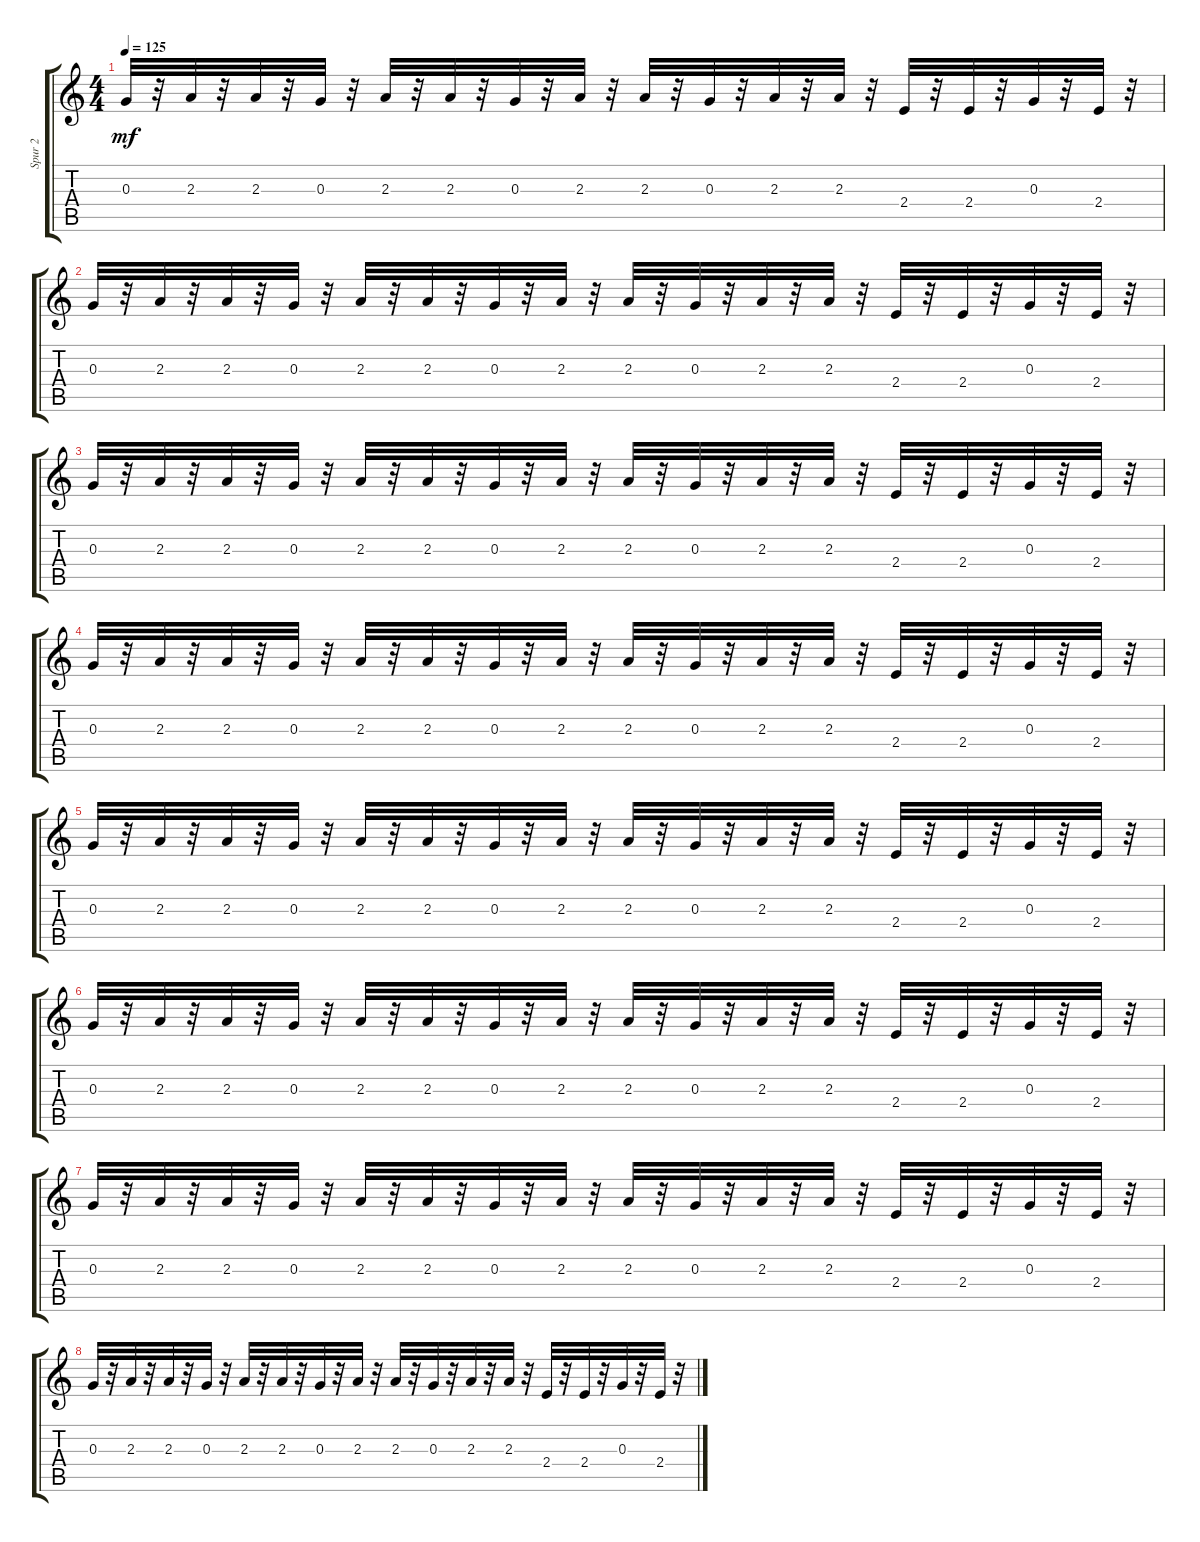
\track ("Spur 2" "Spur 2") {instrument overdrivenguitar}
\staff {score tabs}
\tuning (E4 B3 G3 D3 A2 E2) {hide}
\ts (4 4)
\tempo 125
\clef g2
\ks c
0.3.32{dy mf} r.32 2.3.32 r.32 2.3.32 r.32 0.3.32 r.32 2.3.32 r.32 2.3.32 r.32 0.3.32 r.32 2.3.32 r.32 2.3.32 r.32 0.3.32 r.32 2.3.32 r.32 2.3.32 r.32 2.4.32 r.32 2.4.32 r.32 0.3.32 r.32 2.4.32 r.32 |
0.3.32 r.32 2.3.32 r.32 2.3.32 r.32 0.3.32 r.32 2.3.32 r.32 2.3.32 r.32 0.3.32 r.32 2.3.32 r.32 2.3.32 r.32 0.3.32 r.32 2.3.32 r.32 2.3.32 r.32 2.4.32 r.32 2.4.32 r.32 0.3.32 r.32 2.4.32 r.32 |
0.3.32 r.32 2.3.32 r.32 2.3.32 r.32 0.3.32 r.32 2.3.32 r.32 2.3.32 r.32 0.3.32 r.32 2.3.32 r.32 2.3.32 r.32 0.3.32 r.32 2.3.32 r.32 2.3.32 r.32 2.4.32 r.32 2.4.32 r.32 0.3.32 r.32 2.4.32 r.32 |
0.3.32 r.32 2.3.32 r.32 2.3.32 r.32 0.3.32 r.32 2.3.32 r.32 2.3.32 r.32 0.3.32 r.32 2.3.32 r.32 2.3.32 r.32 0.3.32 r.32 2.3.32 r.32 2.3.32 r.32 2.4.32 r.32 2.4.32 r.32 0.3.32 r.32 2.4.32 r.32 |
0.3.32 r.32 2.3.32 r.32 2.3.32 r.32 0.3.32 r.32 2.3.32 r.32 2.3.32 r.32 0.3.32 r.32 2.3.32 r.32 2.3.32 r.32 0.3.32 r.32 2.3.32 r.32 2.3.32 r.32 2.4.32 r.32 2.4.32 r.32 0.3.32 r.32 2.4.32 r.32 |
0.3.32 r.32 2.3.32 r.32 2.3.32 r.32 0.3.32 r.32 2.3.32 r.32 2.3.32 r.32 0.3.32 r.32 2.3.32 r.32 2.3.32 r.32 0.3.32 r.32 2.3.32 r.32 2.3.32 r.32 2.4.32 r.32 2.4.32 r.32 0.3.32 r.32 2.4.32 r.32 |
0.3.32 r.32 2.3.32 r.32 2.3.32 r.32 0.3.32 r.32 2.3.32 r.32 2.3.32 r.32 0.3.32 r.32 2.3.32 r.32 2.3.32 r.32 0.3.32 r.32 2.3.32 r.32 2.3.32 r.32 2.4.32 r.32 2.4.32 r.32 0.3.32 r.32 2.4.32 r.32 |
0.3.32 r.32 2.3.32 r.32 2.3.32 r.32 0.3.32 r.32 2.3.32 r.32 2.3.32 r.32 0.3.32 r.32 2.3.32 r.32 2.3.32 r.32 0.3.32 r.32 2.3.32 r.32 2.3.32 r.32 2.4.32 r.32 2.4.32 r.32 0.3.32 r.32 2.4.32 r.32
